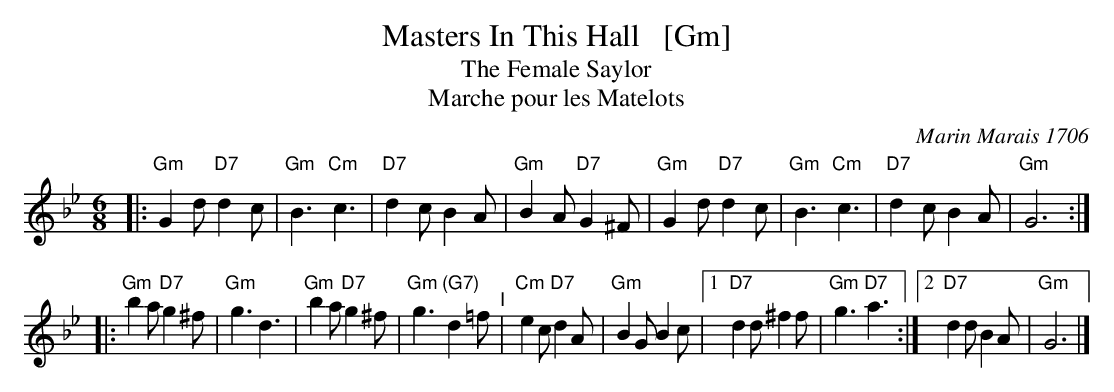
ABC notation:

X:1
T: Masters In This Hall   [Gm]
T: The Female Saylor
T: Marche pour les Matelots
C: Marin Marais 1706
M: 6/8
L: 1/8
K: Gm
|: "Gm"G2d "D7"d2c  | "Gm"B3 "Cm"c3 | "D7"d2c     B2A  | "Gm"B2A "D7"G2^F \
|  "Gm"G2d "D7"d2c  | "Gm"B3 "Cm"c3 | "D7"d2c     B2A  | "Gm"G6 :|
|: "Gm"b2a "D7"g2^f | "Gm"g3     d3 | "Gm"b2a "D7"g2^f | "Gm"g3 "(G7)"d2=f "^I"\
|  "Cm"e2c "D7"d2A  | "Gm"B2G   B2c |1"D7"d2d    ^f2f  | "Gm"g3 "D7"a3 :|2 "D7"d2d B2A | "Gm"G6 |]
